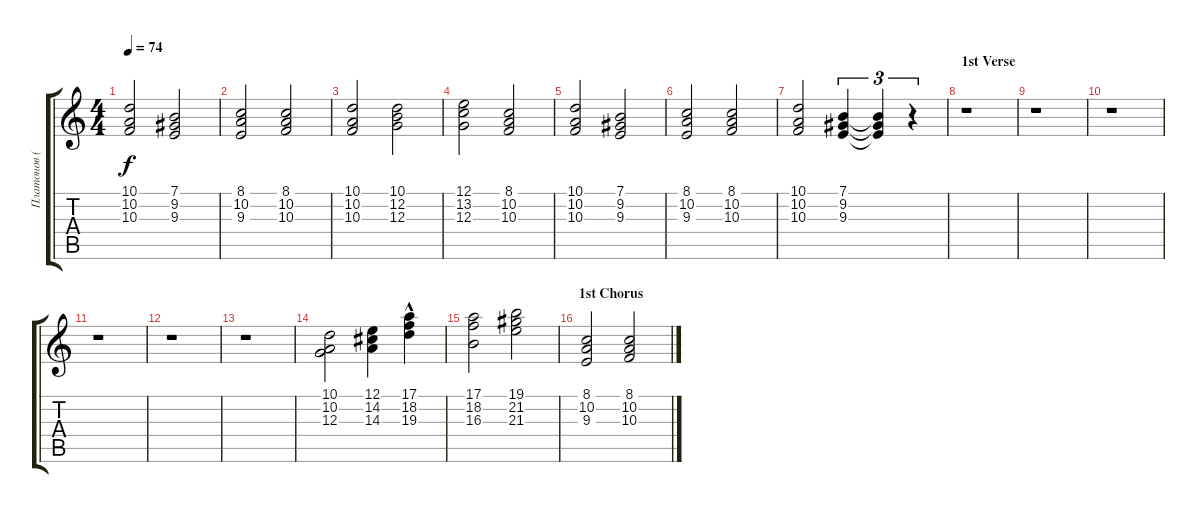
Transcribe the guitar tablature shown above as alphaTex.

\track ("Платонов (Клавиш. 1)" "Платонов (") {instrument lead2sawtooth}
\staff {score tabs}
\tuning (E4 B3 G3 D3 A2 E2) {hide}
\ts (4 4)
\tempo 74
\clef g2
\ks c
(10.1 10.2 10.3).2{dy f} (7.1 9.2 9.3).2 |
(8.1 10.2 9.3).2 (8.1 10.2 10.3).2 |
(10.1 10.2 10.3).2 (10.1 12.2 12.3).2 |
(12.1 13.2 12.3).2 (8.1 10.2 10.3).2 |
(10.1 10.2 10.3).2 (7.1 9.2 9.3).2 |
(8.1 10.2 9.3).2 (8.1 10.2 10.3).2 |
(10.1 10.2 10.3).2 (7.1 9.2 9.3).4{tu (3 2)} (7.1{t} 9.2{t} 9.3{t}).4{tu (3 2)} r.4{tu (3 2)} |
\section ("" "1st Verse")
r.1 |
r.1 |
r.1 |
r.1 |
r.1 |
r.1 |
(10.1 10.2 12.3).2 (12.1 14.2 14.3).4 (17.1{hac} 18.2 19.3).4 |
(17.1 18.2 16.3).2 (19.1 21.2 21.3).2 |
\section ("" "1st Chorus")
(8.1 10.2 9.3).2 (8.1 10.2 10.3).2
